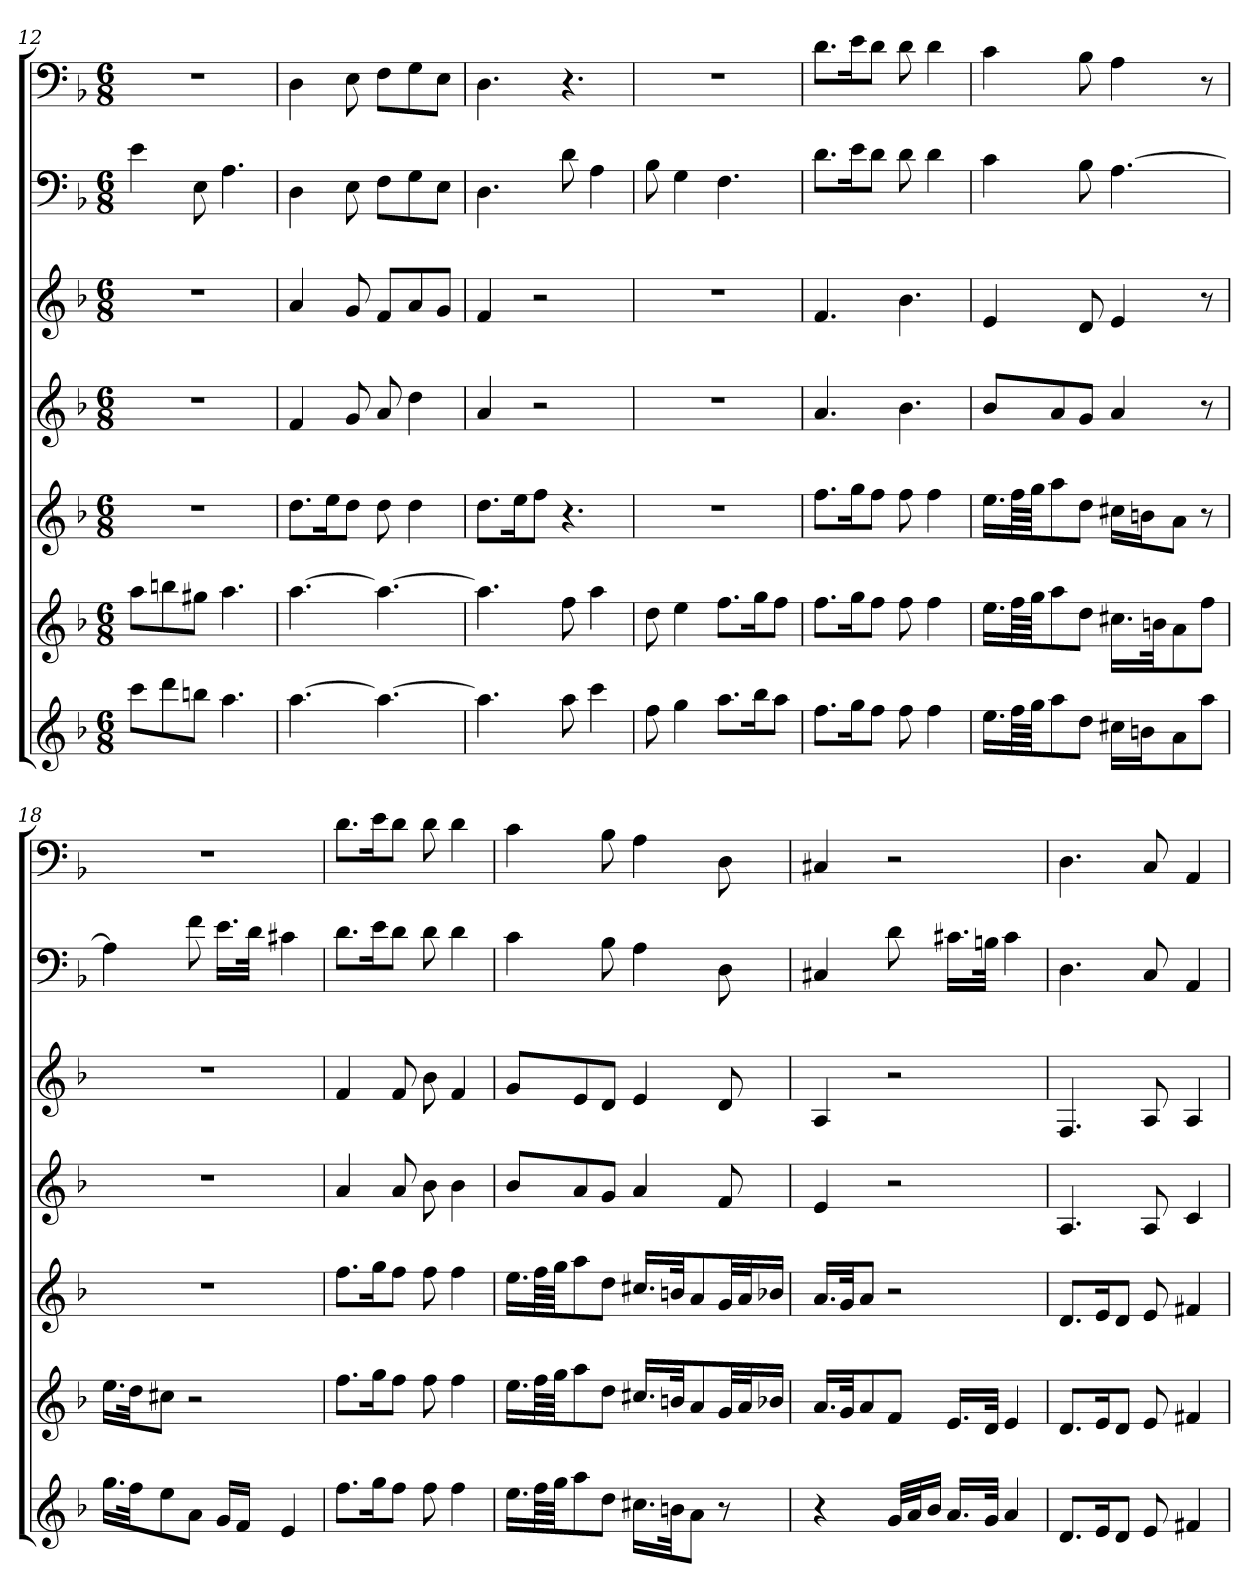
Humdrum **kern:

**kern	**kern	**kern	**kern	**kern	**kern	**kern
*part7	*part6	*part5	*part4	*part3	*part2	*part1
*staff7	*staff6	*staff5	*staff4	*staff3	*staff2	*staff1
*k[b-]	*k[b-]	*k[b-]	*k[b-]	*k[b-]	*k[b-]	*k[b-]
*d:	*d:	*d:	*d:	*d:	*d:	*d:
*M6/8	*M6/8	*M6/8	*M6/8	*M6/8	*M6/8	*M6/8
=12	=12	=12	=12	=12	=12	=12
8cccL	8aaL	2.r	2.r	2.r	4e	2.r
8ddd	8bbn	.	.	.	.	.
8bbnJ	8gg#XJ	.	.	.	8E	.
4.aa	4.aa	.	.	.	4.A	.
=13	=13	=13	=13	=13	=13	=13
[4.aa	[4.aa	8.ddL	4f	4a	4D	4D
.	.	16eeK	.	.	.	.
.	.	8ddJ	8g	8g	8E	8E
4.aa_	4.aa_	8dd	8a	8fL	8FL	8FL
.	.	4dd	4dd	8a	8G	8G
.	.	.	.	8gJ	8EJ	8EJ
=14	=14	=14	=14	=14	=14	=14
4.aa]	4.aa]	8.ddL	4a	4f	4.D	4.D
.	.	16eeK	.	.	.	.
.	.	8ffJ	2r	2r	.	.
8aa	8ff	4.r	.	.	8d	4.r
4ccc	4aa	.	.	.	4A	.
=15	=15	=15	=15	=15	=15	=15
8ff	8dd	2.r	2.r	2.r	8B-	2.r
4gg	4ee	.	.	.	4G	.
8.aaL	8.ffL	.	.	.	4.F	.
16bb-K	16ggK	.	.	.	.	.
8aaJ	8ffJ	.	.	.	.	.
=16	=16	=16	=16	=16	=16	=16
8.ffL	8.ffL	8.ffL	4.a	4.f	8.dL	8.dL
16ggK	16ggK	16ggK	.	.	16eK	16eK
8ffJ	8ffJ	8ffJ	.	.	8dJ	8dJ
8ff	8ff	8ff	4.b-	4.b-	8d	8d
4ff	4ff	4ff	.	.	4d	4d
=17	=17	=17	=17	=17	=17	=17
16.eeLL	16.eeLL	16.eeLL	8b-L	4e	4c	4c
64ffLL	64ffLL	64ffLL	.	.	.	.
64ggJJJ	64ggJJJ	64ggJJJ	.	.	.	.
8aa	8aa	8aa	8a	.	.	.
8ddJ	8ddJ	8ddJ	8gJ	8d	8B-	8B-
16cc#XLL	16.cc#XLL	16cc#XLL	4a	4e	[4.A	4A
16bnJ	.	16bnJ	.	.	.	.
.	32bnJk	.	.	.	.	.
8a	8a	8aJ	.	.	.	.
8aaJ	8ffJ	8r	8r	8r	.	8r
=18	=18	=18	=18	=18	=18	=18
16.ggLL	16.eeLL	2.r	2.r	2.r	4A]	2.r
32ffJk	32ddJk	.	.	.	.	.
8ee	8cc#XJ	.	.	.	.	.
8aJ	2r	.	.	.	8f	.
16gLL	.	.	.	.	16.eLL	.
16fJJ	.	.	.	.	.	.
.	.	.	.	.	32dJJk	.
4e	.	.	.	.	4c#X	.
=19	=19	=19	=19	=19	=19	=19
8.ffL	8.ffL	8.ffL	4a	4f	8.dL	8.dL
16ggK	16ggK	16ggK	.	.	16eK	16eK
8ffJ	8ffJ	8ffJ	8a	8f	8dJ	8dJ
8ff	8ff	8ff	8b-	8b-	8d	8d
4ff	4ff	4ff	4b-	4f	4d	4d
=20	=20	=20	=20	=20	=20	=20
16.eeLL	16.eeLL	16.eeLL	8b-L	8gL	4c	4c
64ffLL	64ffLL	64ffLL	.	.	.	.
64ggJJJ	64ggJJJ	64ggJJJ	.	.	.	.
8aa	8aa	8aa	8a	8e	.	.
8ddJ	8ddJ	8ddJ	8gJ	8dJ	8B-	8B-
16.cc#XLL	16.cc#XLL	16.cc#XLL	4a	4e	4A	4A
32bnJk	32bnJk	32bnJk	.	.	.	.
8aJ	8a	8a	.	.	.	.
8r	32gLL	32gLL	8f	8d	8D	8D
.	32aJ	32aJ	.	.	.	.
.	16b-XJJ	16b-XJJ	.	.	.	.
=21	=21	=21	=21	=21	=21	=21
4r	16.aLL	16.aLL	4e	4A	4C#X	4C#X
.	32gJk	32gJk	.	.	.	.
.	8a	8aJ	.	.	.	.
32gLLL	8fJ	2r	2r	2r	8d	2r
32aJ	.	.	.	.	.	.
16b-JJ	.	.	.	.	.	.
16.aLL	16.eLL	.	.	.	16.c#XLL	.
32gJJk	32dJJk	.	.	.	32BnJJk	.
4a	4e	.	.	.	4c#	.
=22	=22	=22	=22	=22	=22	=22
8.dL	8.dL	8.dL	4.A	4.F	4.D	4.D
16eK	16eK	16eK	.	.	.	.
8dJ	8dJ	8dJ	.	.	.	.
8e	8e	8e	8A	8A	8C	8C
4f#X	4f#X	4f#X	4c	4A	4AA	4AA
=	=	=	=	=	=	=
*-	*-	*-	*-	*-	*-	*-
